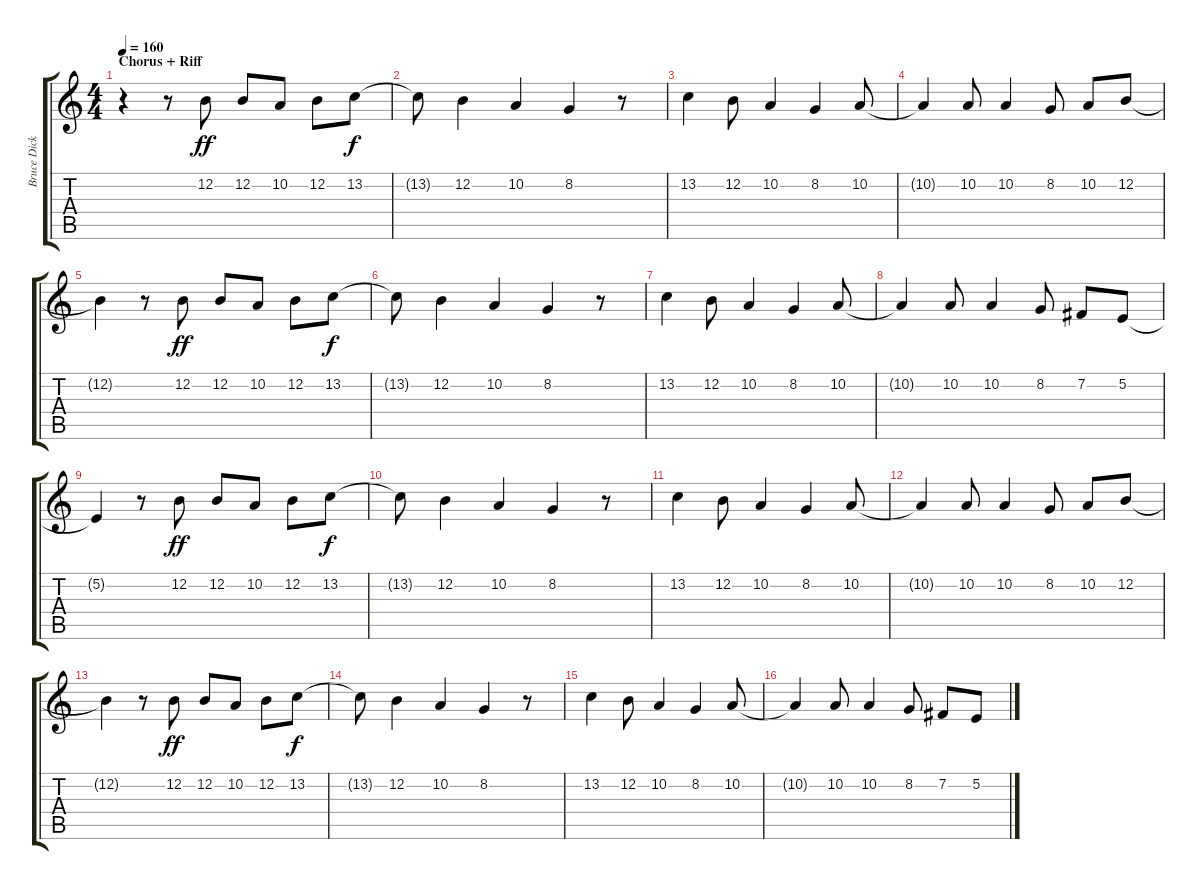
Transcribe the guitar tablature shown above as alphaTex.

\track ("Bruce Dickinson" "Bruce Dick") {instrument violin}
\staff {score tabs}
\tuning (E4 B3 G3 D3 A2 E2) {hide}
\ts (4 4)
\section ("" "Chorus + Riff")
\tempo 160
\clef g2
\ks c
r.4{dy f} r.8 12.2.8{dy ff} 12.2.8 10.2.8 12.2.8 13.2.8{dy f} |
13.2{t}.8 12.2.4 10.2.4 8.2.4 r.8 |
13.2.4 12.2.8 10.2.4 8.2.4 10.2.8 |
10.2{t}.4 10.2.8 10.2.4 8.2.8 10.2.8 12.2.8 |
12.2{t}.4 r.8 12.2.8{dy ff} 12.2.8 10.2.8 12.2.8 13.2.8{dy f} |
13.2{t}.8 12.2.4 10.2.4 8.2.4 r.8 |
13.2.4 12.2.8 10.2.4 8.2.4 10.2.8 |
10.2{t}.4 10.2.8 10.2.4 8.2.8 7.2.8 5.2.8 |
5.2{t}.4 r.8 12.2.8{dy ff} 12.2.8 10.2.8 12.2.8 13.2.8{dy f} |
13.2{t}.8 12.2.4 10.2.4 8.2.4 r.8 |
13.2.4 12.2.8 10.2.4 8.2.4 10.2.8 |
10.2{t}.4 10.2.8 10.2.4 8.2.8 10.2.8 12.2.8 |
12.2{t}.4 r.8 12.2.8{dy ff} 12.2.8 10.2.8 12.2.8 13.2.8{dy f} |
13.2{t}.8 12.2.4 10.2.4 8.2.4 r.8 |
13.2.4 12.2.8 10.2.4 8.2.4 10.2.8 |
10.2{t}.4 10.2.8 10.2.4 8.2.8 7.2.8 5.2.8
